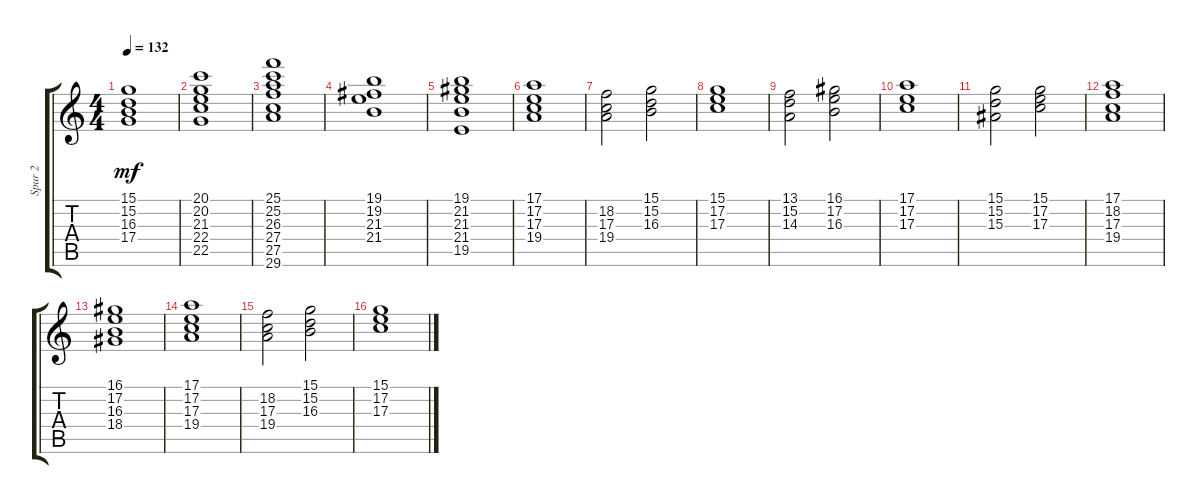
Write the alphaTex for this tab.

\track ("Spur 2" "Spur 2") {instrument rockorgan}
\staff {score tabs}
\tuning (E4 B3 G3 D3 A2 E2) {hide}
\ts (4 4)
\tempo 132
\clef g2
\ks c
(15.1 15.2 16.3 17.4).1{dy mf} |
(20.1 20.2 21.3 22.4 22.5).1 |
(25.1 25.2 26.3 27.4 27.5 29.6).1 |
(19.1 19.2 21.3 21.4).1 |
(19.1 21.2 21.3 21.4 19.5).1 |
(17.1 17.2 17.3 19.4).1 |
(18.2 17.3 19.4).2 (15.1 15.2 16.3).2 |
(15.1 17.2 17.3).1 |
(13.1 15.2 14.3).2 (16.1 17.2 16.3).2 |
(17.1 17.2 17.3).1 |
(15.1 15.2 15.3).2 (15.1 17.2 17.3).2 |
(17.1 18.2 17.3 19.4).1 |
(16.1 17.2 16.3 18.4).1 |
(17.1 17.2 17.3 19.4).1 |
(18.2 17.3 19.4).2 (15.1 15.2 16.3).2 |
(15.1 17.2 17.3).1
